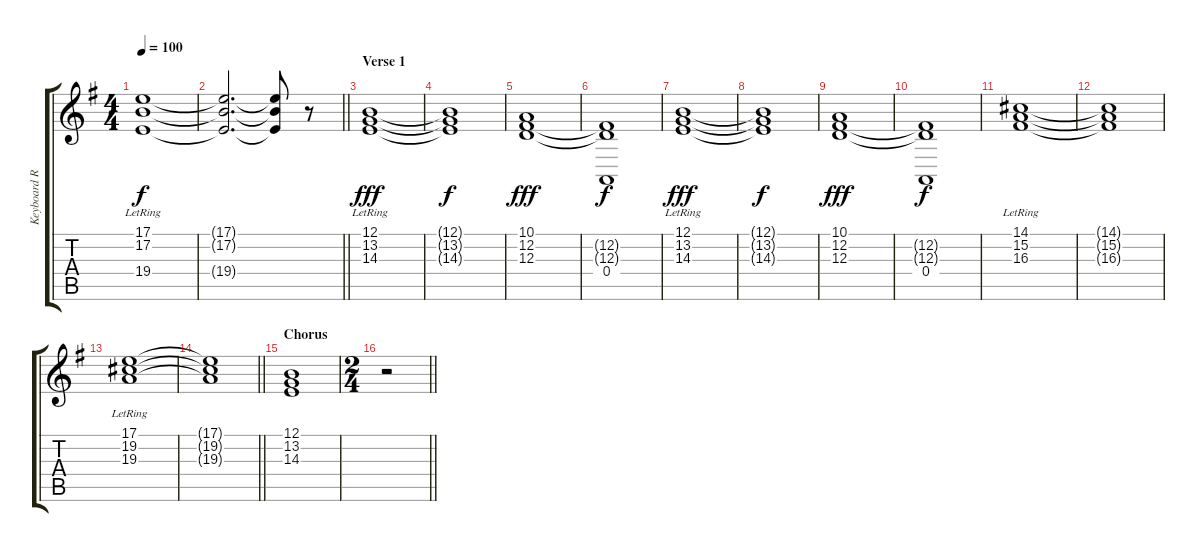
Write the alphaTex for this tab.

\track ("Keyboard R" "Keyboard R") {instrument electricpiano1}
\staff {score tabs}
\tuning (B3 Gb3 D3 A2 E2 B1) {hide}
\ts (4 4)
\tempo 100
\clef g2
\ks eminor
(17.1{lr} 17.2{lr} 19.4).1{dy f volume 4} |
\barLineRight lightlight
(17.1{t} 17.2{t} 19.4{t}).2{d} (17.1{t} 17.2{t} 19.4{t}).8 r.8 |
\section ("" "Verse 1")
(12.1{lr} 13.2 14.3).1{dy fff volume 10} |
(12.1{t} 13.2{t} 14.3{t}).1{dy f} |
(10.1 12.2 12.3).1{dy fff} |
(12.2{t} 12.3{t} 0.4).1{dy f} |
(12.1{lr} 13.2 14.3).1{dy fff} |
(12.1{t} 13.2{t} 14.3{t}).1{dy f} |
(10.1 12.2 12.3).1{dy fff} |
(12.2{t} 12.3{t} 0.4).1{dy f} |
(14.1{lr} 15.2 16.3).1 |
(14.1{t} 15.2{t} 16.3{t}).1 |
(17.1{lr} 19.2 19.3).1 |
\barLineRight lightlight
(17.1{t} 19.2{t} 19.3{t}).1 |
\section ("" "Chorus")
(12.1 13.2 14.3).1 |
\ts (2 4)
\barLineRight lightlight
r.2
